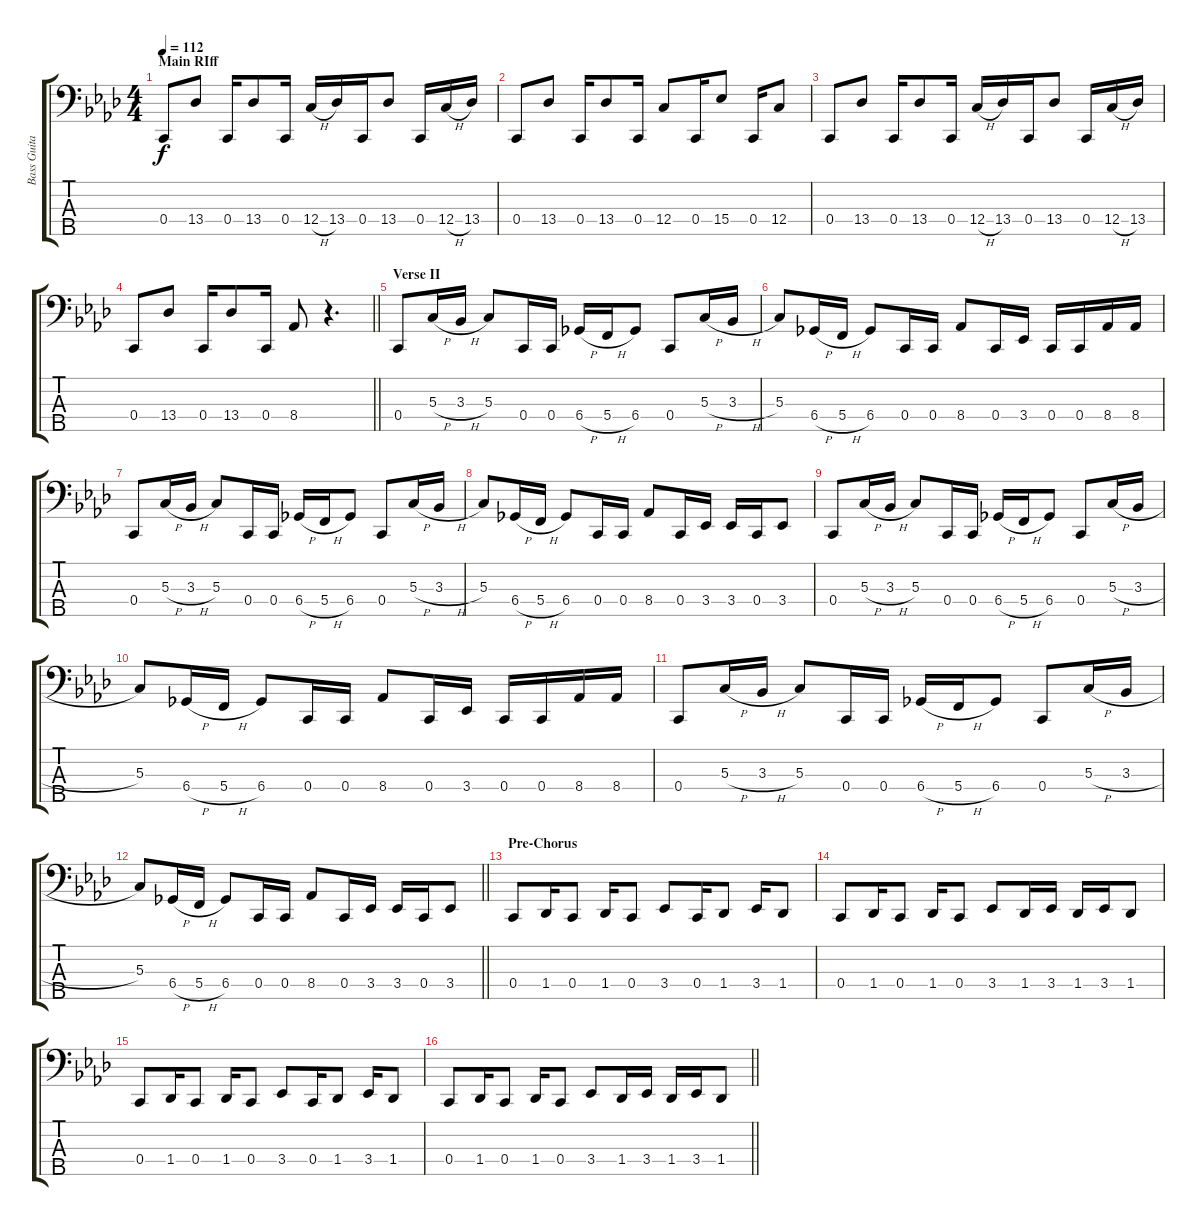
\track ("Bass Guitar" "Bass Guita") {instrument electricbassfinger}
\staff {score tabs}
\tuning (F2 C2 G1 C1 A0) {hide}
\ts (4 4)
\section ("" "Main RIff")
\tempo 112
\clef f4
\ks ab
0.4.8{dy f} 13.4.8 0.4.16 13.4.8 0.4.16 12.4{h}.16 13.4.16 0.4.16 13.4.8 0.4.16 12.4{h}.16 13.4.16 |
0.4.8 13.4.8 0.4.16 13.4.8 0.4.16 12.4.8 0.4.16 15.4.8 0.4.16 12.4.8 |
0.4.8 13.4.8 0.4.16 13.4.8 0.4.16 12.4{h}.16 13.4.16 0.4.16 13.4.8 0.4.16 12.4{h}.16 13.4.16 |
\barLineRight lightlight
0.4.8 13.4.8 0.4.16 13.4.8 0.4.16 8.4.8 r.4{d} |
\section ("" "Verse II")
0.4.8 5.3{h}.16 3.3{h}.16 5.3.8 0.4.16 0.4.16 6.4{h}.16 5.4{h}.16 6.4.8 0.4.8 5.3{h}.16 3.3{h}.16 |
5.3.8 6.4{h}.16 5.4{h}.16 6.4.8 0.4.16 0.4.16 8.4.8 0.4.16 3.4.16 0.4.16 0.4.16 8.4.16 8.4.16 |
0.4.8 5.3{h}.16 3.3{h}.16 5.3.8 0.4.16 0.4.16 6.4{h}.16 5.4{h}.16 6.4.8 0.4.8 5.3{h}.16 3.3{h}.16 |
5.3.8 6.4{h}.16 5.4{h}.16 6.4.8 0.4.16 0.4.16 8.4.8 0.4.16 3.4.16 3.4.16 0.4.16 3.4.8 |
0.4.8 5.3{h}.16 3.3{h}.16 5.3.8 0.4.16 0.4.16 6.4{h}.16 5.4{h}.16 6.4.8 0.4.8 5.3{h}.16 3.3{h}.16 |
5.3.8 6.4{h}.16 5.4{h}.16 6.4.8 0.4.16 0.4.16 8.4.8 0.4.16 3.4.16 0.4.16 0.4.16 8.4.16 8.4.16 |
0.4.8 5.3{h}.16 3.3{h}.16 5.3.8 0.4.16 0.4.16 6.4{h}.16 5.4{h}.16 6.4.8 0.4.8 5.3{h}.16 3.3{h}.16 |
\barLineRight lightlight
5.3.8 6.4{h}.16 5.4{h}.16 6.4.8 0.4.16 0.4.16 8.4.8 0.4.16 3.4.16 3.4.16 0.4.16 3.4.8 |
\section ("" "Pre-Chorus")
0.4.8 1.4.16 0.4.8 1.4.16 0.4.8 3.4.8 0.4.16 1.4.8 3.4.16 1.4.8 |
0.4.8 1.4.16 0.4.8 1.4.16 0.4.8 3.4.8 1.4.16 3.4.16 1.4.16 3.4.16 1.4.8 |
0.4.8 1.4.16 0.4.8 1.4.16 0.4.8 3.4.8 0.4.16 1.4.8 3.4.16 1.4.8 |
\barLineRight lightlight
0.4.8 1.4.16 0.4.8 1.4.16 0.4.8 3.4.8 1.4.16 3.4.16 1.4.16 3.4.16 1.4.8
